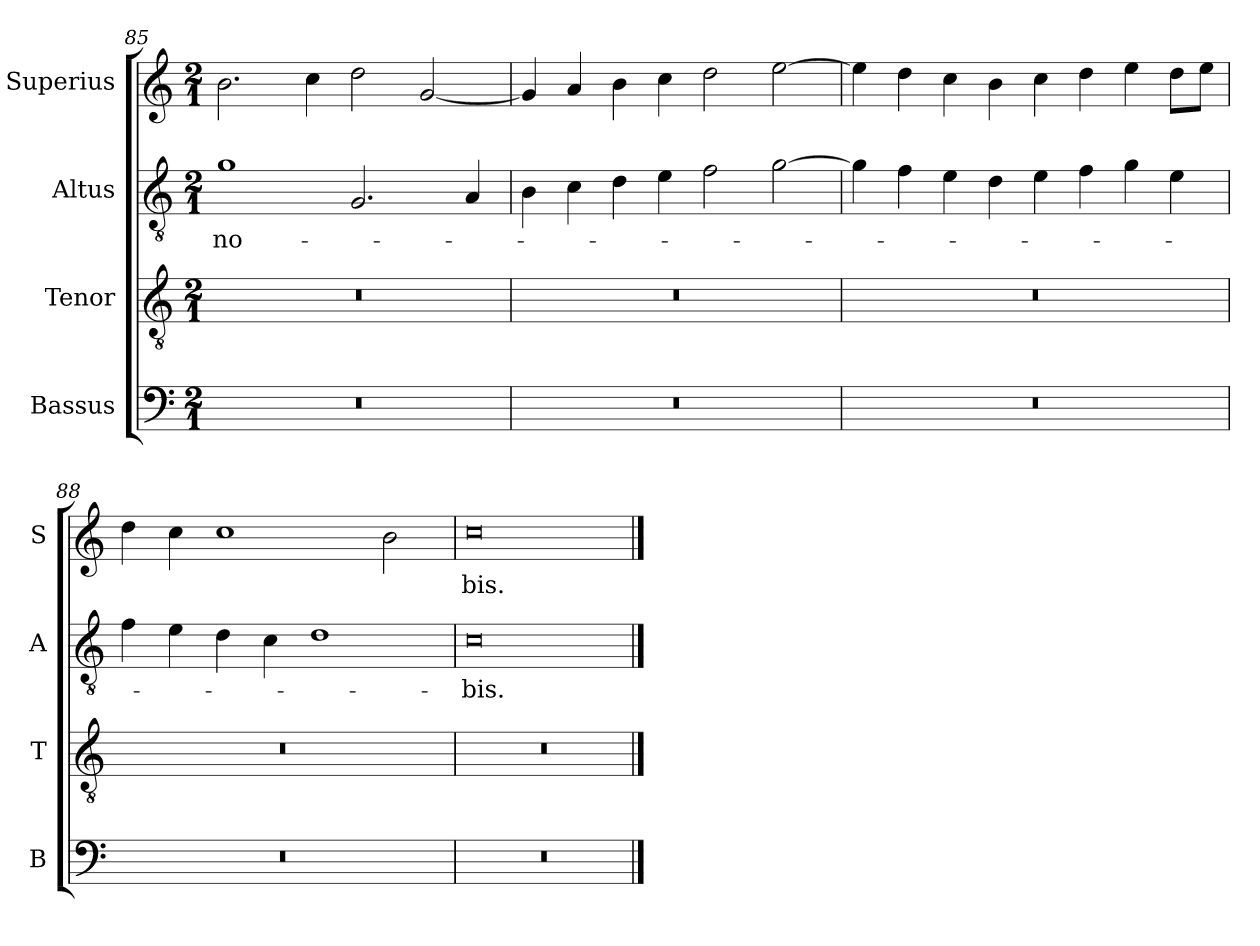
**kern	**kern	**kern	**text	**kern	**text
*part4	*part3	*part2	*part2	*part1	*part1
*staff4	*staff3	*staff2	*staff2	*staff1	*staff1
*I"Bassus	*I"Tenor	*I"Altus	*	*I"Superius	*
*I'B	*I'T	*I'A	*	*I'S	*
*clefF4	*clefGv2	*clefGv2	*	*clefG2	*
*k[]	*k[]	*k[]	*	*k[]	*
*M2/1	*M2/1	*M2/1	*	*M2/1	*
=85	=85	=85	=85	=85	=85
0r	0r	1g	no-	2.b\	.
.	.	.	.	4cc\	.
.	.	2.G/	.	2dd\	.
.	.	.	.	[2g/	.
.	.	4A/	.	.	.
=86	=86	=86	=86	=86	=86
0r	0r	4B\	.	4g/]	.
.	.	4c\	.	4a/	.
.	.	4d\	.	4b\	.
.	.	4e\	.	4cc\	.
.	.	2f\	.	2dd\	.
.	.	[2g\	.	[2ee\	.
=87	=87	=87	=87	=87	=87
0r	0r	4g\]	.	4ee\]	.
.	.	4f\	.	4dd\	.
.	.	4e\	.	4cc\	.
.	.	4d\	.	4b\	.
.	.	4e\	.	4cc\	.
.	.	4f\	.	4dd\	.
.	.	4g\	.	4ee\	.
.	.	4e\	.	8dd\L	.
.	.	.	.	8ee\J	.
=88	=88	=88	=88	=88	=88
0r	0r	4f\	.	4dd\	.
.	.	4e\	.	4cc\	.
.	.	4d\	.	1cc	.
.	.	4c\	.	.	.
.	.	1d	.	.	.
.	.	.	.	2b\	.
=89	=89	=89	=89	=89	=89
0r	0r	0c	-bis.	0cc	-bis.
==	==	==	==	==	==
*-	*-	*-	*-	*-	*-
